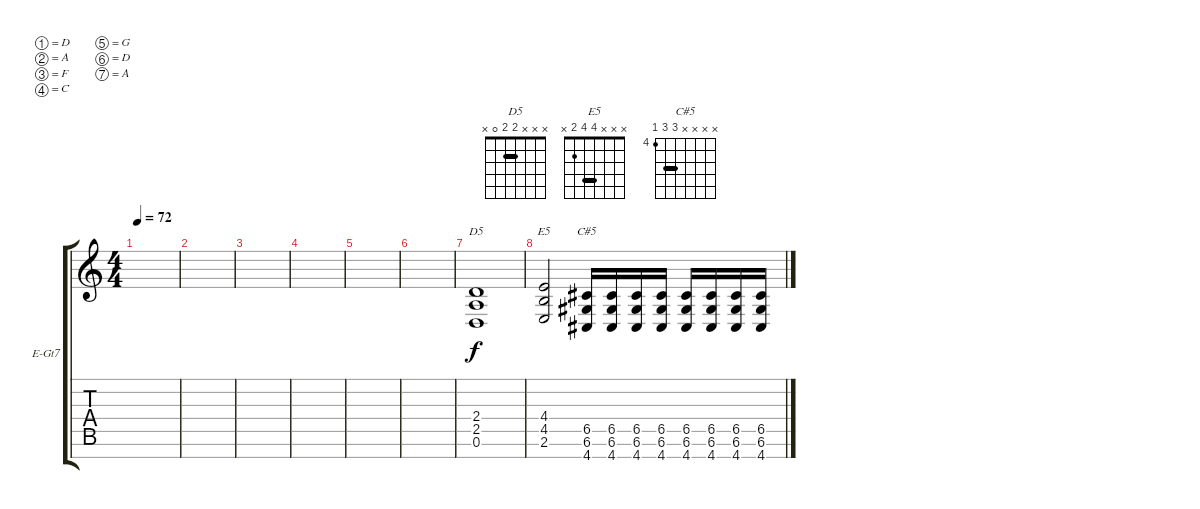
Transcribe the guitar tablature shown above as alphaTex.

\defaultSystemsLayout 4
\bracketExtendMode groupsimilarinstruments
\firstSystemTrackNameOrientation horizontal
\otherSystemsTrackNameOrientation horizontal
\track ("Electric Guitar" "E-Gt7") {solo instrument overdrivenguitar}
\staff {score tabs}
\tuning (D4 A3 F3 C3 G2 D2 A1)
\chord ("D5" x x x 2 2 0 x) {showfingering false barre 2}
\chord ("E5" x x x 4 4 2 x) {showfingering false barre 4}
\chord ("C#5" x x x x 6 6 4) {firstfret 4 showfingering false barre 6}
\ts (4 4)
\tempo 72
\clef g2
\scale
0.286293
\ks c
|
\scale
0.400839 |
\scale
0.312425 |
\scale
0.367025 |
\scale
0.350086 |
\scale
0.282927 |
\scale
0.529966 (0.6 2.5 2.4).1{ch "D5"} |
\scale
0.47043 (4.4 4.5 2.6).2{ch "E5"} (4.7 6.6 6.5).16{ch "C#5"} (4.7 6.6 6.5).16 (4.7 6.6 6.5).16 (4.7 6.6 6.5).16 (4.7 6.6 6.5).16 (4.7 6.6 6.5).16 (4.7 6.6 6.5).16 (4.7 6.6 6.5).16
